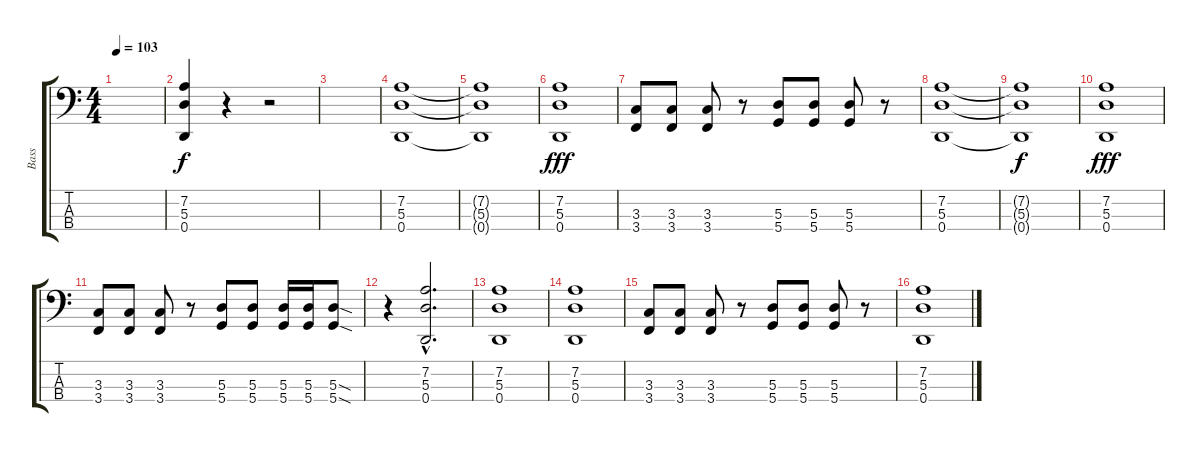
\track ("Bass" "Bass") {instrument electricbassfinger}
\staff {score tabs}
\tuning (G2 D2 A1 D1) {hide}
\ts (4 4)
\tempo 103
\clef f4
\ks c
|
(7.2 5.3 0.4).4 r.4 r.2 |
|
(7.2 5.3 0.4).1 |
(7.2{t} 5.3{t} 0.4{t}).1{dy f} |
(7.2 5.3 0.4).1{dy fff} |
(3.3 3.4).8 (3.3 3.4).8 (3.3 3.4).8 r.8 (5.3 5.4).8 (5.3 5.4).8 (5.3 5.4).8 r.8 |
(7.2 5.3 0.4).1 |
(7.2{t} 5.3{t} 0.4{t}).1{dy f} |
(7.2 5.3 0.4).1{dy fff} |
(3.3 3.4).8 (3.3 3.4).8 (3.3 3.4).8 r.8 (5.3 5.4).8 (5.3 5.4).8 (5.3 5.4).16 (5.3 5.4).16 (5.3{sod} 5.4{sod}).8 |
r.4 (7.2{hac} 5.3{hac} 0.4{hac}).2{d} |
(7.2 5.3 0.4).1 |
(7.2 5.3 0.4).1 |
(3.3 3.4).8 (3.3 3.4).8 (3.3 3.4).8 r.8 (5.3 5.4).8 (5.3 5.4).8 (5.3 5.4).8 r.8 |
(7.2 5.3 0.4).1
